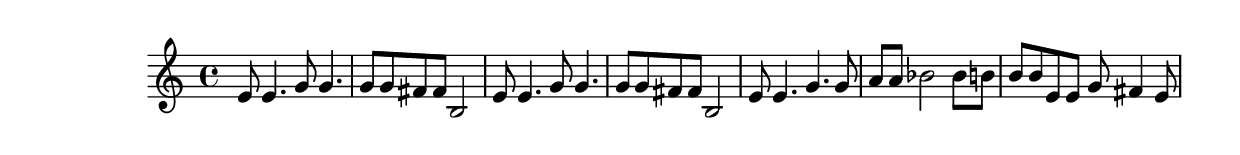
\language "english"

\relative { 
  e'8 e4. g8 g4. g8 g fs fs b,2
  e8  e4. g8 g4. g8 g fs fs b,2
  e8  e4. g4. g8 a a bf2
  bf8 b b b e, e g fs4 e8
}
